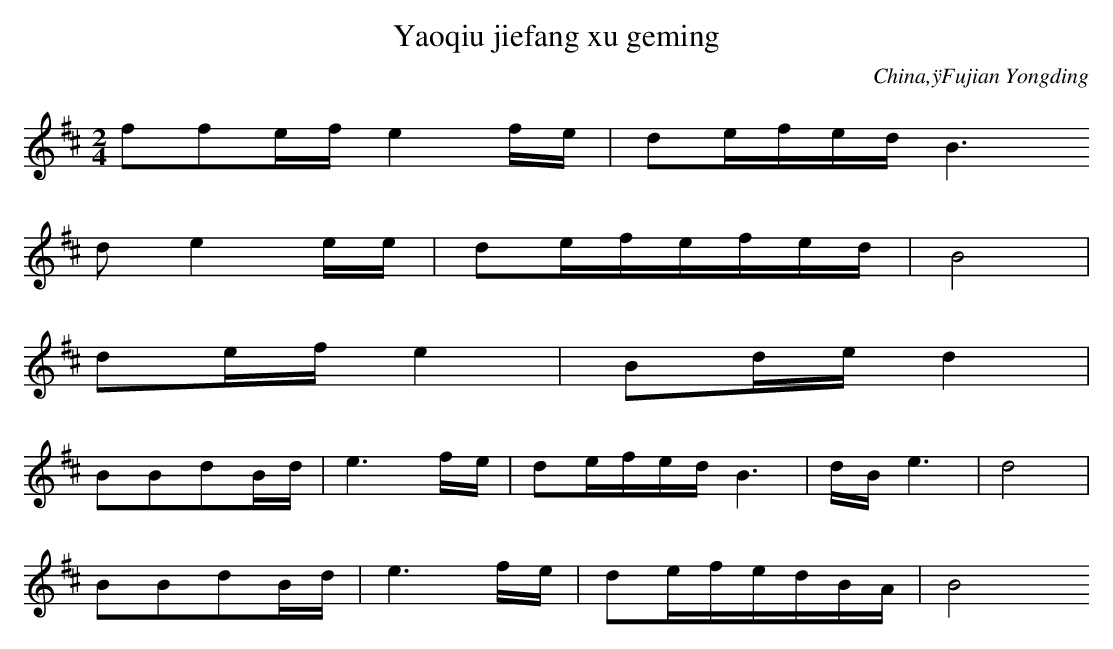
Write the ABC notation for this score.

X:1
T: Yaoqiu jiefang xu geming
O: China,ÿFujian Yongding
M: 2/4
L: 1/16
K: D
f2f2efe4fe | d2efedB6
d2e4ee | d2efefed | B8 |
d2efe4 | B2ded4 |
B2B2d2Bd | e6fe | d2efedB6 | dBe6 | d8 |
B2B2d2Bd | e6fe | d2efedBA | B8
